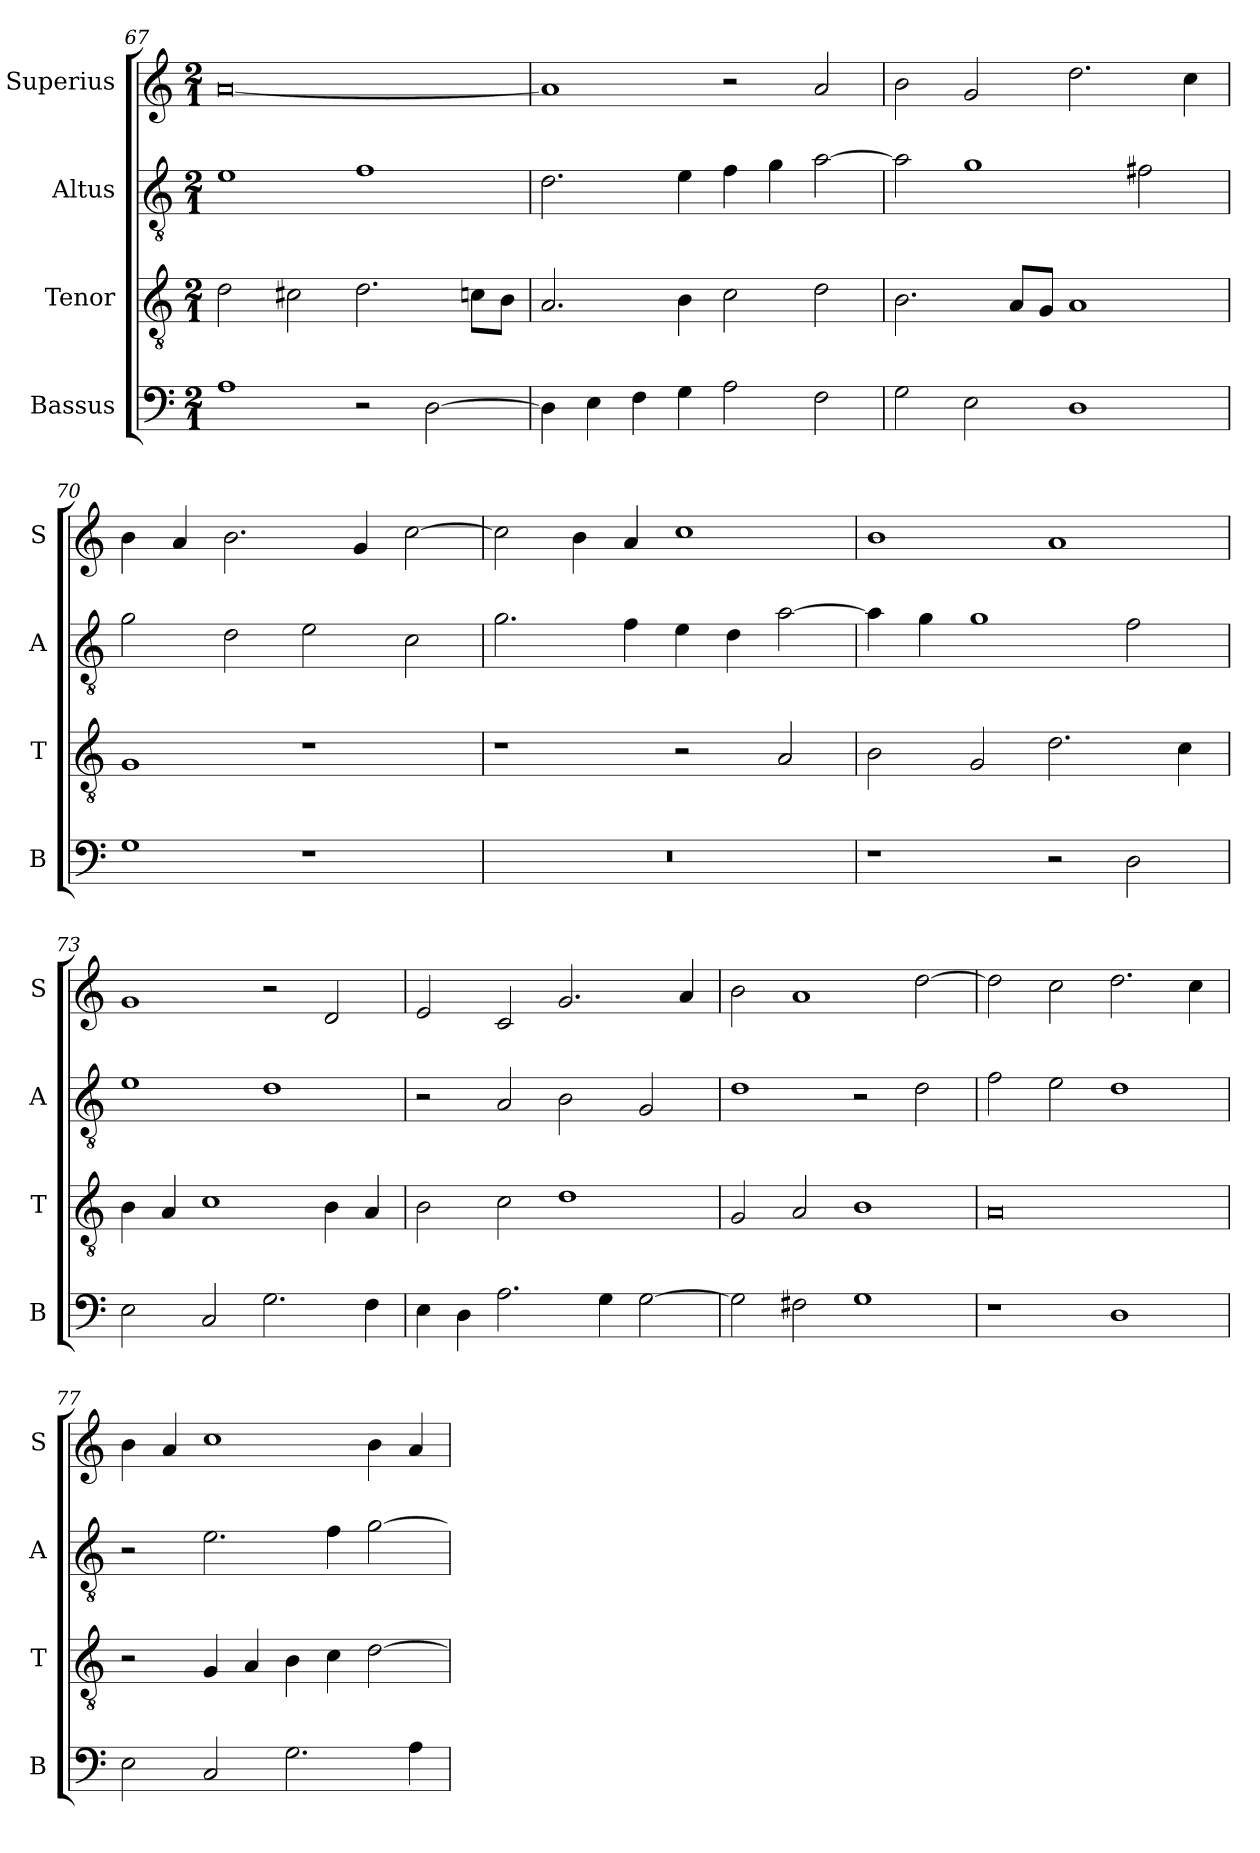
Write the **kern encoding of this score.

**kern	**kern	**kern	**kern
*part4	*part3	*part2	*part1
*staff4	*staff3	*staff2	*staff1
*I"Bassus	*I"Tenor	*I"Altus	*I"Superius
*I'B	*I'T	*I'A	*I'S
*clefF4	*clefGv2	*clefGv2	*clefG2
*k[]	*k[]	*k[]	*k[]
*C:	*C:	*C:	*C:
*M2/1	*M2/1	*M2/1	*M2/1
=67	=67	=67	=67
1A	2d	1e	[0a
.	2c#X	.	.
2r	2.d	1f	.
[2D	.	.	.
.	8cnL	.	.
.	8BJ	.	.
=68	=68	=68	=68
4D]	2.A	2.d	1a]
4E	.	.	.
4F	.	.	.
4G	4B	4e	.
2A	2c	4f	2r
.	.	4g	.
2F	2d	[2a	2a
=69	=69	=69	=69
2G	2.B	2a]	2b
2E	.	1g	2g
.	8AL	.	.
.	8GJ	.	.
1D	1A	.	2.dd
.	.	2f#X	.
.	.	.	4cc
=70	=70	=70	=70
1G	1G	2g	4b
.	.	.	4a
.	.	2d	2.b
1r	1r	2e	.
.	.	.	4g
.	.	2c	[2cc
=71	=71	=71	=71
0r	1r	2.g	2cc]
.	.	.	4b
.	.	4f	4a
.	2r	4e	1cc
.	.	4d	.
.	2A	[2a	.
=72	=72	=72	=72
1r	2B	4a]	1b
.	.	4g	.
.	2G	1g	.
2r	2.d	.	1a
2D	.	2f	.
.	4c	.	.
=73	=73	=73	=73
2E	4B	1e	1g
.	4A	.	.
2C	1c	.	.
2.G	.	1d	2r
.	4B	.	2d
4F	4A	.	.
=74	=74	=74	=74
4E	2B	2r	2e
4D	.	.	.
2.A	2c	2A	2c
.	1d	2B	2.g
4G	.	.	.
[2G	.	2G	.
.	.	.	4a
=75	=75	=75	=75
2G]	2G	1d	2b
2F#X	2A	.	1a
1G	1B	2r	.
.	.	2d	[2dd
=76	=76	=76	=76
1r	0A	2f	2dd]
.	.	2e	2cc
1D	.	1d	2.dd
.	.	.	4cc
=77	=77	=77	=77
2E	2r	2r	4b
.	.	.	4a
2C	4G	2.e	1cc
.	4A	.	.
2.G	4B	.	.
.	4c	4f	.
.	[2d	[2g	4b
4A	.	.	4a
=	=	=	=
*-	*-	*-	*-
